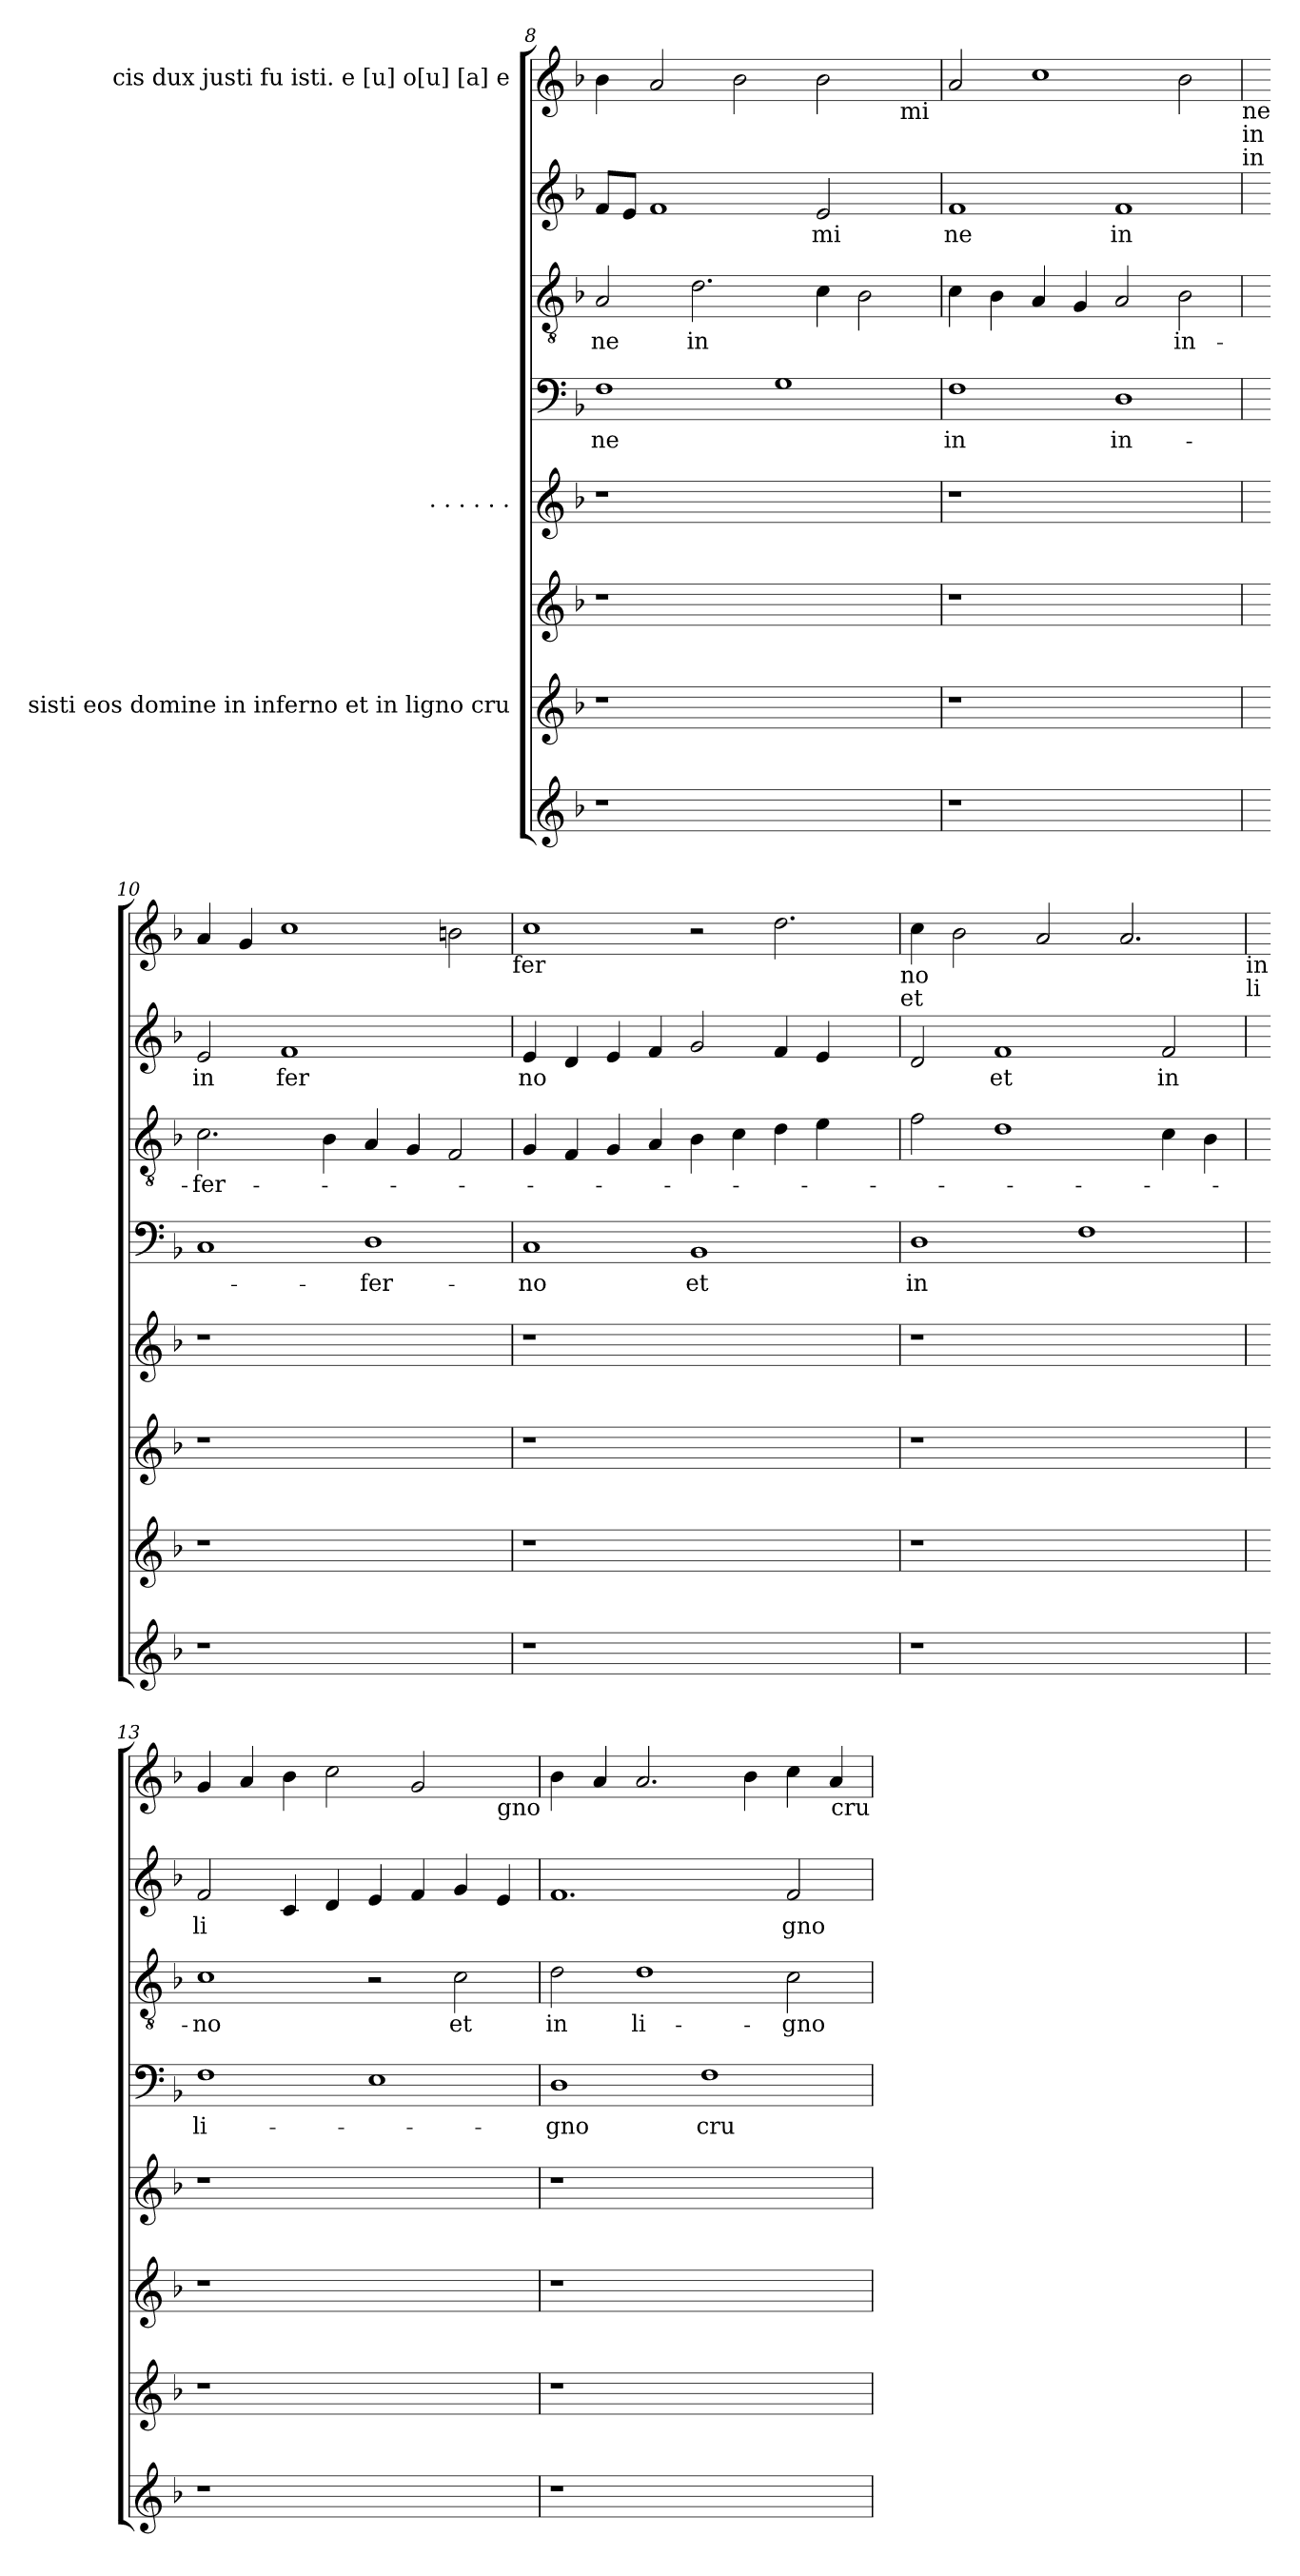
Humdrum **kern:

**kern	**kern	**kern	**kern	**kern	**text	**kern	**text	**kern	**text	**kern
*part8	*part7	*part6	*part5	*part4	*part4	*part3	*part3	*part2	*part2	*part1
*staff8	*staff7	*staff6	*staff5	*staff4	*staff4	*staff3	*staff3	*staff2	*staff2	*staff1
*	*I"sisti eos domine in inferno et in ligno cru	*	*I". . . . . .	*	*	*	*	*	*	*I"cis dux justi fu isti. e [u] o[u] [a] e
*clefG2	*clefG2	*clefG2	*clefG2	*clefF4	*	*clefGv2	*	*clefG2	*	*clefG2
*k[b-]	*k[b-]	*k[b-]	*k[b-]	*k[b-]	*	*k[b-]	*	*k[b-]	*	*k[b-]
*F:	*F:	*F:	*F:	*F:	*	*F:	*	*F:	*	*F:
=8	=8	=8	=8	=8	=8	=8	=8	=8	=8	=8
!	!	!	!	!	!LO:LY:b	!	!LO:LY:b	!	!	!
1r	1r	1r	1r	1F	-ne	2A/	-ne	8f/L	.	4b-\
.	.	.	.	.	.	.	.	8e/J	.	.
.	.	.	.	.	.	.	.	1f	.	2a/
!	!	!	!	!	!	!	!LO:LY:b	!	!	!
.	.	.	.	.	.	2.d\	in	.	.	.
.	.	.	.	.	.	.	.	.	.	2b-\
1ryy	1ryy	1ryy	1ryy	1G	.	.	.	.	.	.
!	!	!	!	!	!	!	!	!	!LO:LY:b	!
.	.	.	.	.	.	4c\	.	2e/	mi	2b-\
.	.	.	.	.	.	2B-\	.	.	.	.
!	!	!	!	!	!	!	!	!	!	!LO:TX:b:t=mi
.	.	.	.	.	.	.	.	4ryy	.	4ryy
=9	=9	=9	=9	=9	=9	=9	=9	=9	=9	=9
!	!	!	!	!	!LO:LY:b	!	!	!	!LO:LY:b	!
1r	1r	1r	1r	1F	in	4c\	.	1f	ne	2a/
.	.	.	.	.	.	4B-\	.	.	.	.
.	.	.	.	.	.	4A/	.	.	.	1cc
.	.	.	.	.	.	4G/	.	.	.	.
!	!	!	!	!	!LO:LY:b	!	!	!	!LO:LY:b	!
1ryy	1ryy	1ryy	1ryy	1D	in-	2A/	.	1f	in	.
!	!	!	!	!	!	!	!LO:LY:b	!	!	!
.	.	.	.	.	.	2B-\	in-	.	.	2b-\
!	!	!	!	!	!	!	!	!	!	!LO:TX:b:t=ne
!	!	!	!	!	!	!	!	!	!	!LO:TX:b:t=in
!	!	!	!	!	!	!	!	!	!	!LO:TX:b:t=in
=10	=10	=10	=10	=10	=10	=10	=10	=10	=10	=10
!	!	!	!	!	!	!	!LO:LY:b	!	!LO:LY:b	!
1r	1r	1r	1r	1C	.	2.c\	-fer-	2e/	in	4a/
.	.	.	.	.	.	.	.	.	.	4g/
!	!	!	!	!	!	!	!	!	!LO:LY:b	!
.	.	.	.	.	.	.	.	1f	fer	1cc
.	.	.	.	.	.	4B-\	.	.	.	.
!	!	!	!	!	!LO:LY:b	!	!	!	!	!
1ryy	1ryy	1ryy	1ryy	1D	-fer-	4A/	.	.	.	.
.	.	.	.	.	.	4G/	.	.	.	.
.	.	.	.	.	.	2F/	.	2ryy	.	2b\
!	!	!	!	!	!	!	!	!	!	!LO:TX:b:t=fer
!!LO:PB:g=z
=11	=11	=11	=11	=11	=11	=11	=11	=11	=11	=11
!	!	!	!	!	!LO:LY:b	!	!	!	!LO:LY:b	!
1r	1r	1r	1r	1C	-no	4G/	.	4e/	no	1cc
.	.	.	.	.	.	4F/	.	4d/	.	.
.	.	.	.	.	.	4G/	.	4e/	.	.
.	.	.	.	.	.	4A/	.	4f/	.	.
!	!	!	!	!	!LO:LY:b	!	!	!	!	!
1ryy	1ryy	1ryy	1ryy	1BB-	et	4B-\	.	2g/	.	2r
.	.	.	.	.	.	4c\	.	.	.	.
.	.	.	.	.	.	4d\	.	4f/	.	2.dd\
.	.	.	.	.	.	4e\	.	4e/	.	.
4ryy	4ryy	4ryy	4ryy	4ryy	.	4ryy	.	4ryy	.	.
!	!	!	!	!	!	!	!	!	!	!LO:TX:b:t=no
!	!	!	!	!	!	!	!	!	!	!LO:TX:b:t=et
=12	=12	=12	=12	=12	=12	=12	=12	=12	=12	=12
!	!	!	!	!	!LO:LY:b	!	!	!	!	!
1r	1r	1r	1r	1D	in	2f\	.	2d/	.	4cc\
.	.	.	.	.	.	.	.	.	.	2b-\
!	!	!	!	!	!	!	!	!	!LO:LY:b	!
.	.	.	.	.	.	1d	.	1f	et	.
.	.	.	.	.	.	.	.	.	.	2a/
1ryy	1ryy	1ryy	1ryy	1F	.	.	.	.	.	.
.	.	.	.	.	.	.	.	.	.	2.a/
!	!	!	!	!	!	!	!	!	!LO:LY:b	!
.	.	.	.	.	.	4c\	.	2f/	in	.
.	.	.	.	.	.	4B-\	.	.	.	.
!	!	!	!	!	!	!	!	!	!	!LO:TX:b:t=in
!	!	!	!	!	!	!	!	!	!	!LO:TX:b:t=li
=13	=13	=13	=13	=13	=13	=13	=13	=13	=13	=13
!	!	!	!	!	!LO:LY:b	!	!LO:LY:b	!	!LO:LY:b	!
1r	1r	1r	1r	1F	li-	1c	-no	2f/	li	4g/
.	.	.	.	.	.	.	.	.	.	4a/
.	.	.	.	.	.	.	.	4c/	.	4b-\
.	.	.	.	.	.	.	.	4d/	.	2cc\
1ryy	1ryy	1ryy	1ryy	1E	.	2r	.	4e/	.	.
.	.	.	.	.	.	.	.	4f/	.	2g/
!	!	!	!	!	!	!	!LO:LY:b	!	!	!
.	.	.	.	.	.	2c\	et	4g/	.	.
!	!	!	!	!	!	!	!	!	!	!LO:TX:b:t=gno
.	.	.	.	.	.	.	.	4e/	.	4ryy
=14	=14	=14	=14	=14	=14	=14	=14	=14	=14	=14
!	!	!	!	!	!LO:LY:b	!	!LO:LY:b	!	!	!
1r	1r	1r	1r	1D	-gno	2d\	in	1.f	.	4b-\
.	.	.	.	.	.	.	.	.	.	4a/
!	!	!	!	!	!	!	!LO:LY:b	!	!	!
.	.	.	.	.	.	1d	li-	.	.	2.a/
!	!	!	!	!	!LO:LY:b	!	!	!	!	!
1ryy	1ryy	1ryy	1ryy	1F	cru-	.	.	.	.	.
.	.	.	.	.	.	.	.	.	.	4b-\
!	!	!	!	!	!	!	!LO:LY:b	!	!LO:LY:b	!
.	.	.	.	.	.	2c\	-gno	2f/	gno	4cc\
.	.	.	.	.	.	.	.	.	.	4a/
!	!	!	!	!	!	!	!	!	!	!LO:TX:b:t=cru
=	=	=	=	=	=	=	=	=	=	=
*-	*-	*-	*-	*-	*-	*-	*-	*-	*-	*-
